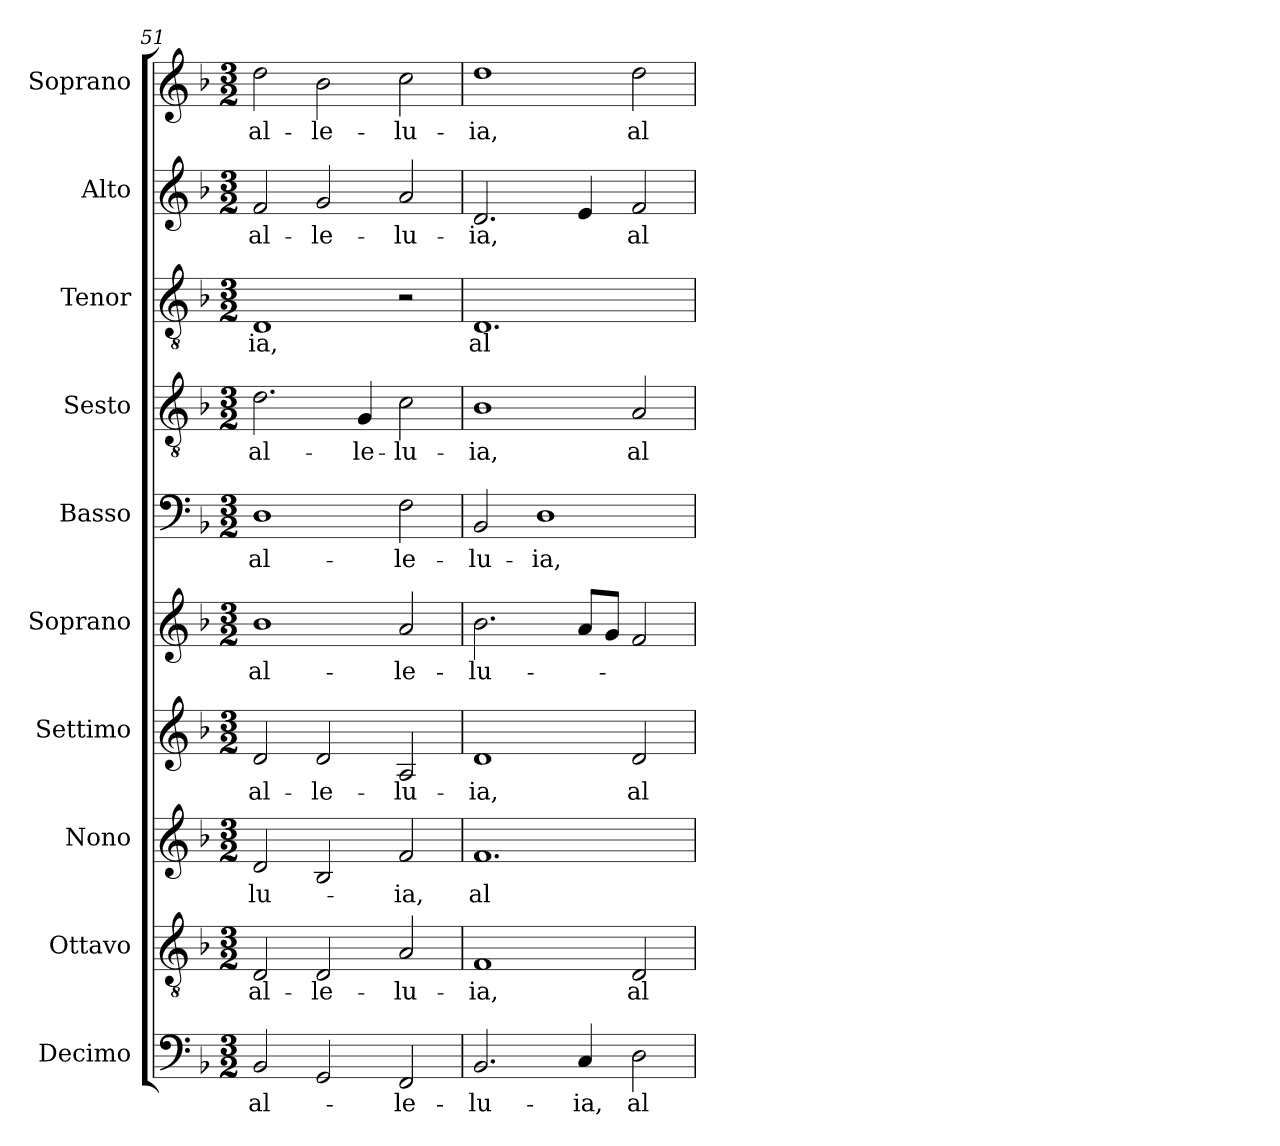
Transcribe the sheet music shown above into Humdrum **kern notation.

**kern	**text	**kern	**text	**kern	**text	**kern	**text	**kern	**text	**kern	**text	**kern	**text	**kern	**text	**kern	**text	**kern	**text
*part10	*part10	*part9	*part9	*part8	*part8	*part7	*part7	*part6	*part6	*part5	*part5	*part4	*part4	*part3	*part3	*part2	*part2	*part1	*part1
*staff10	*staff10	*staff9	*staff9	*staff8	*staff8	*staff7	*staff7	*staff6	*staff6	*staff5	*staff5	*staff4	*staff4	*staff3	*staff3	*staff2	*staff2	*staff1	*staff1
*I"Decimo	*	*I"Ottavo	*	*I"Nono	*	*I"Settimo	*	*I"Soprano	*	*I"Basso	*	*I"Sesto	*	*I"Tenor	*	*I"Alto	*	*I"Soprano	*
*I'Dc.	*	*I'Ot.	*	*I'N.	*	*I'St.	*	*I'S.	*	*I'B.	*	*I'Ss.	*	*I'T.	*	*I'A.	*	*I'S.	*
*clefF4	*	*clefGv2	*	*clefG2	*	*clefG2	*	*clefG2	*	*clefF4	*	*clefGv2	*	*clefGv2	*	*clefG2	*	*clefG2	*
*	*	*ITrd7c12	*	*	*	*	*	*	*	*	*	*ITrd7c12	*	*ITrd7c12	*	*	*	*	*
*k[b-]	*	*k[b-]	*	*k[b-]	*	*k[b-]	*	*k[b-]	*	*k[b-]	*	*k[b-]	*	*k[b-]	*	*k[b-]	*	*k[b-]	*
*F:	*	*F:	*	*F:	*	*F:	*	*F:	*	*F:	*	*F:	*	*F:	*	*F:	*	*F:	*
*M3/2	*	*M3/2	*	*M3/2	*	*M3/2	*	*M3/2	*	*M3/2	*	*M3/2	*	*M3/2	*	*M3/2	*	*M3/2	*
=51	=51	=51	=51	=51	=51	=51	=51	=51	=51	=51	=51	=51	=51	=51	=51	=51	=51	=51	=51
!	!LO:LY:b:color=#000000	!	!	!	!	!	!	!	!	!	!	!	!	!	!	!	!	!	!
!	!	!	!LO:LY:b:color=#000000	!	!	!	!	!	!	!	!	!	!	!	!	!	!	!	!
!	!	!	!	!	!LO:LY:b:color=#000000	!	!	!	!	!	!	!	!	!	!	!	!	!	!
!	!	!	!	!	!	!	!LO:LY:b:color=#000000	!	!	!	!	!	!	!	!	!	!	!	!
!	!	!	!	!	!	!	!	!	!LO:LY:b:color=#000000	!	!	!	!	!	!	!	!	!	!
!	!	!	!	!	!	!	!	!	!	!	!LO:LY:b:color=#000000	!	!	!	!	!	!	!	!
!	!	!	!	!	!	!	!	!	!	!	!	!	!LO:LY:b:color=#000000	!	!	!	!	!	!
!	!	!	!	!	!	!	!	!	!	!	!	!	!	!	!LO:LY:b:color=#000000	!	!	!	!
!	!	!	!	!	!	!	!	!	!	!	!	!	!	!	!	!	!LO:LY:b:color=#000000	!	!
!	!	!	!	!	!	!	!	!	!	!	!	!	!	!	!	!	!	!	!LO:LY:b:color=#000000
2BB-i/	al-	2DDi/	al-	2di/	-lu-	2di/	al-	1b-i	al-	1Di	al-	2.Di\	al-	1DDi	-ia,	2fi/	al-	2ddi\	al-
!	!	!	!LO:LY:b:color=#000000	!	!	!	!	!	!	!	!	!	!	!	!	!	!	!	!
!	!	!	!	!	!	!	!LO:LY:b:color=#000000	!	!	!	!	!	!	!	!	!	!	!	!
!	!	!	!	!	!	!	!	!	!	!	!	!	!	!	!	!	!LO:LY:b:color=#000000	!	!
!	!	!	!	!	!	!	!	!	!	!	!	!	!	!	!	!	!	!	!LO:LY:b:color=#000000
2GGi/	.	2DDi/	-le-	2B-i/	.	2di/	-le-	.	.	.	.	.	.	.	.	2gi/	-le-	2b-i\	-le-
!	!	!	!	!	!	!	!	!	!	!	!	!	!LO:LY:b:color=#000000	!	!	!	!	!	!
.	.	.	.	.	.	.	.	.	.	.	.	4GGi/	-le-	.	.	.	.	.	.
!	!LO:LY:b:color=#000000	!	!	!	!	!	!	!	!	!	!	!	!	!	!	!	!	!	!
!	!	!	!LO:LY:b:color=#000000	!	!	!	!	!	!	!	!	!	!	!	!	!	!	!	!
!	!	!	!	!	!LO:LY:b:color=#000000	!	!	!	!	!	!	!	!	!	!	!	!	!	!
!	!	!	!	!	!	!	!LO:LY:b:color=#000000	!	!	!	!	!	!	!	!	!	!	!	!
!	!	!	!	!	!	!	!	!	!LO:LY:b:color=#000000	!	!	!	!	!	!	!	!	!	!
!	!	!	!	!	!	!	!	!	!	!	!LO:LY:b:color=#000000	!	!	!	!	!	!	!	!
!	!	!	!	!	!	!	!	!	!	!	!	!	!LO:LY:b:color=#000000	!	!	!	!	!	!
!	!	!	!	!	!	!	!	!	!	!	!	!	!	!	!	!	!LO:LY:b:color=#000000	!	!
!	!	!	!	!	!	!	!	!	!	!	!	!	!	!	!	!	!	!	!LO:LY:b:color=#000000
2FFi/	-le-	2AAi/	-lu-	2fi/	-ia,	2Ai/	-lu-	2ai/	-le-	2Fi\	-le-	2Ci\	-lu-	2r	.	2ai/	-lu-	2cci\	-lu-
=52	=52	=52	=52	=52	=52	=52	=52	=52	=52	=52	=52	=52	=52	=52	=52	=52	=52	=52	=52
!	!LO:LY:b:color=#000000	!	!	!	!	!	!	!	!	!	!	!	!	!	!	!	!	!	!
!	!	!	!LO:LY:b:color=#000000	!	!	!	!	!	!	!	!	!	!	!	!	!	!	!	!
!	!	!	!	!	!LO:LY:b:color=#000000	!	!	!	!	!	!	!	!	!	!	!	!	!	!
!	!	!	!	!	!	!	!LO:LY:b:color=#000000	!	!	!	!	!	!	!	!	!	!	!	!
!	!	!	!	!	!	!	!	!	!LO:LY:b:color=#000000	!	!	!	!	!	!	!	!	!	!
!	!	!	!	!	!	!	!	!	!	!	!LO:LY:b:color=#000000	!	!	!	!	!	!	!	!
!	!	!	!	!	!	!	!	!	!	!	!	!	!LO:LY:b:color=#000000	!	!	!	!	!	!
!	!	!	!	!	!	!	!	!	!	!	!	!	!	!	!LO:LY:b:color=#000000	!	!	!	!
!	!	!	!	!	!	!	!	!	!	!	!	!	!	!	!	!	!LO:LY:b:color=#000000	!	!
!	!	!	!	!	!	!	!	!	!	!	!	!	!	!	!	!	!	!	!LO:LY:b:color=#000000
2.BB-i/	-lu-	1FFi	-ia,	1.fi	al-	1di	-ia,	2.b-i\	-lu-	2BB-i/	-lu-	1BB-i	-ia,	1.DDi	al-	2.di/	-ia,	1ddi	-ia,
!	!	!	!	!	!	!	!	!	!	!	!LO:LY:b:color=#000000	!	!	!	!	!	!	!	!
.	.	.	.	.	.	.	.	.	.	1Di	-ia,	.	.	.	.	.	.	.	.
!	!LO:LY:b:color=#000000	!	!	!	!	!	!	!	!	!	!	!	!	!	!	!	!	!	!
4Ci/	-ia,	.	.	.	.	.	.	8ai/L	.	.	.	.	.	.	.	4ei/	.	.	.
.	.	.	.	.	.	.	.	8gi/J	.	.	.	.	.	.	.	.	.	.	.
!	!LO:LY:b:color=#000000	!	!	!	!	!	!	!	!	!	!	!	!	!	!	!	!	!	!
!	!	!	!LO:LY:b:color=#000000	!	!	!	!	!	!	!	!	!	!	!	!	!	!	!	!
!	!	!	!	!	!	!	!LO:LY:b:color=#000000	!	!	!	!	!	!	!	!	!	!	!	!
!	!	!	!	!	!	!	!	!	!	!	!	!	!LO:LY:b:color=#000000	!	!	!	!	!	!
!	!	!	!	!	!	!	!	!	!	!	!	!	!	!	!	!	!LO:LY:b:color=#000000	!	!
!	!	!	!	!	!	!	!	!	!	!	!	!	!	!	!	!	!	!	!LO:LY:b:color=#000000
2Di\	al-	2DDi/	al-	.	.	2di/	al-	2fi/	.	.	.	2AAi/	al-	.	.	2fi/	al-	2ddi\	al-
=	=	=	=	=	=	=	=	=	=	=	=	=	=	=	=	=	=	=	=
*-	*-	*-	*-	*-	*-	*-	*-	*-	*-	*-	*-	*-	*-	*-	*-	*-	*-	*-	*-
